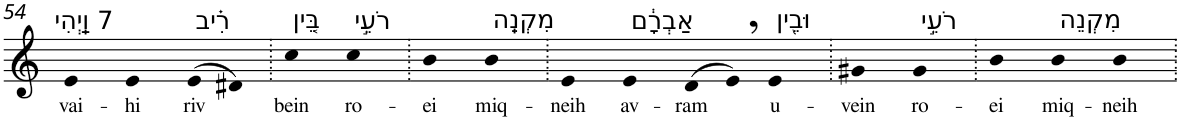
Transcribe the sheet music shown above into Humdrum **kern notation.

**kern	**text
*part1	*part1
*staff1	*staff1
*I"Piano	*
*I'Pno	*
!!LO:PB:g=z
*clefG2	*
*k[]	*
=54	=54
!LO:TX:a:t=7 וַֽיְהִי	!
!	!LO:LY:b
4e	vai-
!	!LO:LY:b
4e	-hi
!LO:TX:a:t=רִ֗יב	!
!	!LO:LY:b
(>8e	riv
8d#X)	.
=55.	=55.
!LO:TX:a:t=בֵּ֚ין	!
!	!LO:LY:b
4cc	bein
!LO:TX:a:t=רֹעֵ֣י	!
!	!LO:LY:b
4cc	ro-
=56.	=56.
!	!LO:LY:b
4b	-ei
!LO:TX:a:t=מִקְנֵֽה	!
!	!LO:LY:b
4b	miq-
=57.	=57.
!	!LO:LY:b
4e	-neih
!LO:TX:a:t=אַבְרָ֔ם	!
!	!LO:LY:b
4e	av-
!	!LO:LY:b
(>8d	-ram
8e,)	.
!LO:TX:a:t=וּבֵ֖ין	!
!	!LO:LY:b
4e	u-
=58.	=58.
!	!LO:LY:b
4g#X	-vein
!LO:TX:a:t=רֹעֵ֣י	!
!	!LO:LY:b
4g#	ro-
=59.	=59.
!	!LO:LY:b
4b	-ei
!LO:TX:a:t=מִקְנֵה	!
!	!LO:LY:b
4b	miq-
!	!LO:LY:b
4b	-neih
=.	=.
*-	*-
